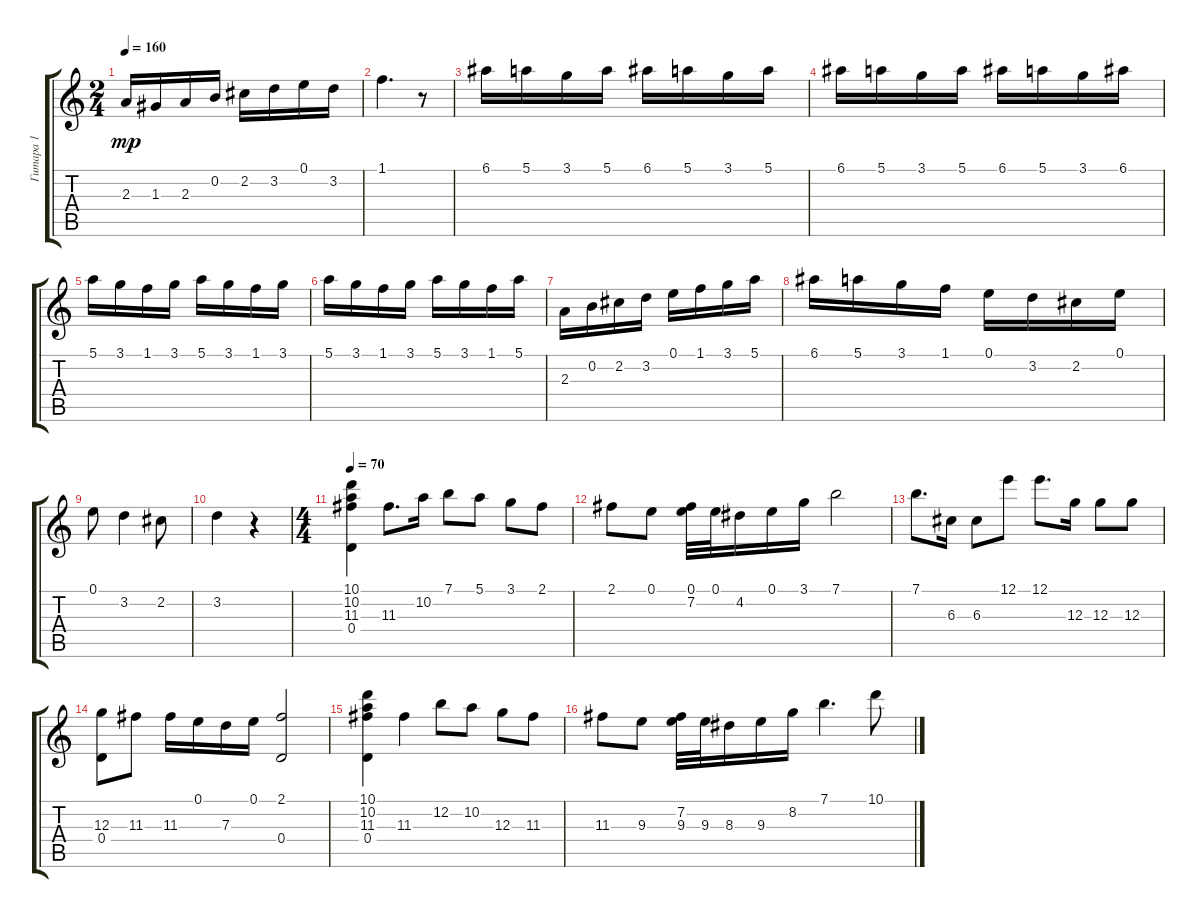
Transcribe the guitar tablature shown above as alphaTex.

\track ("Гитара 1" "Гитара 1") {instrument distortionguitar}
\staff {score tabs}
\tuning (E4 B3 G3 D3 A2 E2) {hide}
\ts (2 4)
\tempo 160
\clef g2
\ks c
2.3.16{dy mp} 1.3.16 2.3.16 0.2.16 2.2.16 3.2.16 0.1.16 3.2.16 |
1.1.4{d} r.8 |
6.1.16 5.1.16 3.1.16 5.1.16 6.1.16 5.1.16 3.1.16 5.1.16 |
6.1.16 5.1.16 3.1.16 5.1.16 6.1.16 5.1.16 3.1.16 6.1.16 |
5.1.16 3.1.16 1.1.16 3.1.16 5.1.16 3.1.16 1.1.16 3.1.16 |
5.1.16 3.1.16 1.1.16 3.1.16 5.1.16 3.1.16 1.1.16 5.1.16 |
2.3.16 0.2.16 2.2.16 3.2.16 0.1.16 1.1.16 3.1.16 5.1.16 |
6.1.16 5.1.16 3.1.16 1.1.16 0.1.16 3.2.16 2.2.16 0.1.16 |
0.1.8 3.2.4 2.2.8 |
3.2.4 r.4 |
\ts (4 4)
\tempo 70
(10.1 10.2 11.3 0.4).4 11.3.8{d} 10.2.16 7.1.8 5.1.8 3.1.8 2.1.8 |
2.1.8 0.1.8 (0.1 7.2).32 0.1.32 4.2.16 0.1.16 3.1.16 7.1.2 |
7.1.8{d} 6.3.16 6.3.8 12.1.8 12.1.8{d} 12.3.16 12.3.8 12.3.8 |
(12.3 0.4).8 11.3.8 11.3.16 0.1.16 7.3.16 0.1.16 (2.1 0.4).2 |
(10.1 10.2 11.3 0.4).4 11.3.4 12.2.8 10.2.8 12.3.8 11.3.8 |
11.3.8 9.3.8 (7.2 9.3).32 9.3.32 8.3.16 9.3.16 8.2.16 7.1.4{d} 10.1.8
